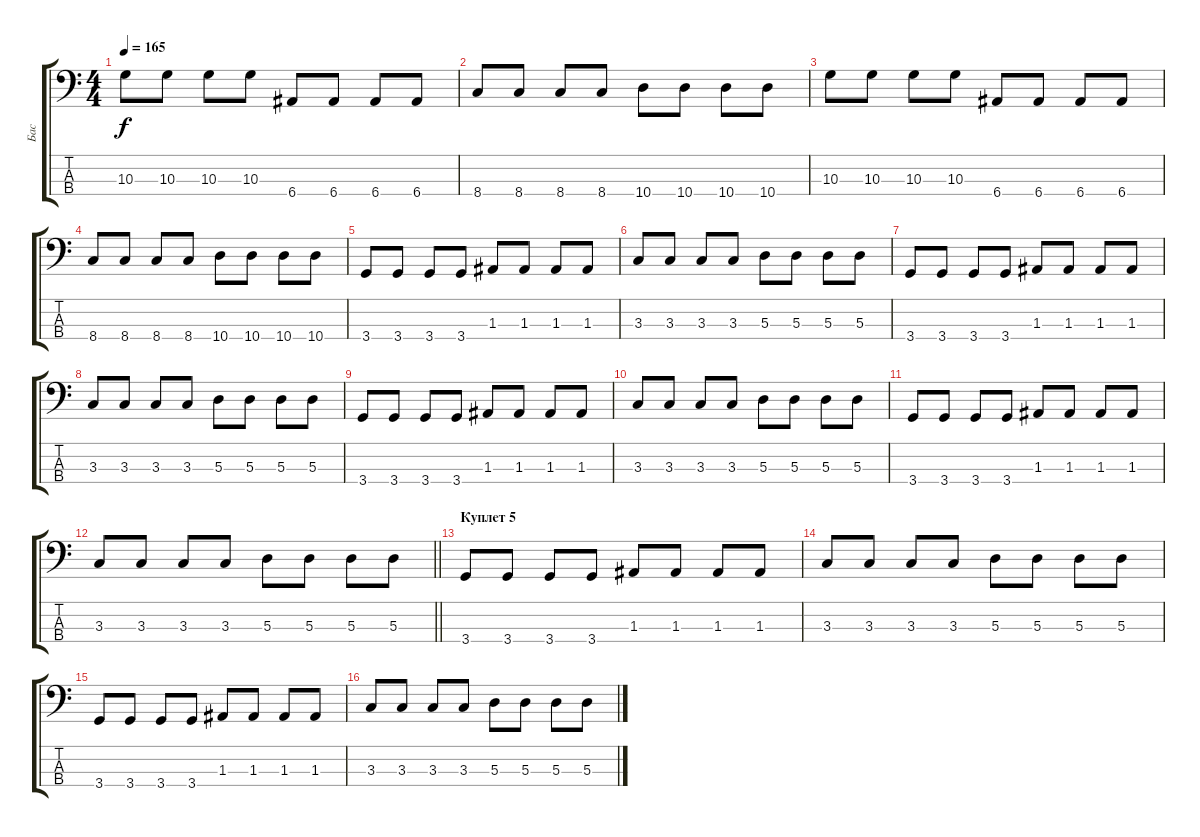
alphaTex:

\track ("Бас" "Бас") {instrument electricbassfinger}
\staff {score tabs}
\tuning (G2 D2 A1 E1) {hide}
\ts (4 4)
\tempo 165
\clef f4
\ks c
10.3.8{dy f} 10.3.8 10.3.8 10.3.8 6.4.8 6.4.8 6.4.8 6.4.8 |
8.4.8 8.4.8 8.4.8 8.4.8 10.4.8 10.4.8 10.4.8 10.4.8 |
10.3.8 10.3.8 10.3.8 10.3.8 6.4.8 6.4.8 6.4.8 6.4.8 |
8.4.8 8.4.8 8.4.8 8.4.8 10.4.8 10.4.8 10.4.8 10.4.8 |
3.4.8 3.4.8 3.4.8 3.4.8 1.3.8 1.3.8 1.3.8 1.3.8 |
3.3.8 3.3.8 3.3.8 3.3.8 5.3.8 5.3.8 5.3.8 5.3.8 |
3.4.8 3.4.8 3.4.8 3.4.8 1.3.8 1.3.8 1.3.8 1.3.8 |
3.3.8 3.3.8 3.3.8 3.3.8 5.3.8 5.3.8 5.3.8 5.3.8 |
3.4.8 3.4.8 3.4.8 3.4.8 1.3.8 1.3.8 1.3.8 1.3.8 |
3.3.8 3.3.8 3.3.8 3.3.8 5.3.8 5.3.8 5.3.8 5.3.8 |
3.4.8 3.4.8 3.4.8 3.4.8 1.3.8 1.3.8 1.3.8 1.3.8 |
\barLineRight lightlight
3.3.8 3.3.8 3.3.8 3.3.8 5.3.8 5.3.8 5.3.8 5.3.8 |
\section ("" "Куплет 5")
3.4.8 3.4.8 3.4.8 3.4.8 1.3.8 1.3.8 1.3.8 1.3.8 |
3.3.8 3.3.8 3.3.8 3.3.8 5.3.8 5.3.8 5.3.8 5.3.8 |
3.4.8 3.4.8 3.4.8 3.4.8 1.3.8 1.3.8 1.3.8 1.3.8 |
3.3.8 3.3.8 3.3.8 3.3.8 5.3.8 5.3.8 5.3.8 5.3.8
